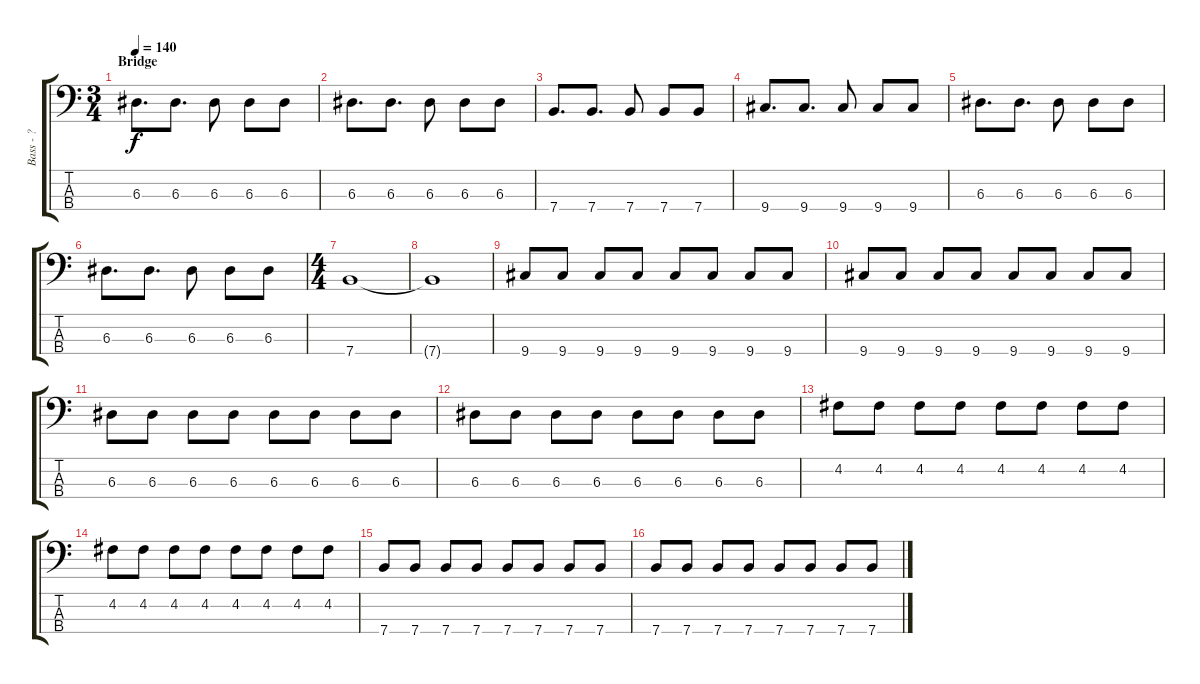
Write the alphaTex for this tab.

\track ("Bass - ?" "Bass - ?") {instrument electricbassfinger}
\staff {score tabs}
\tuning (G2 D2 A1 E1) {hide}
\ts (3 4)
\section ("" "Bridge ")
\tempo 140
\clef f4
\ks c
6.3.8{d dy f} 6.3.8{d} 6.3.8 6.3.8 6.3.8 |
6.3.8{d} 6.3.8{d} 6.3.8 6.3.8 6.3.8 |
7.4.8{d} 7.4.8{d} 7.4.8 7.4.8 7.4.8 |
9.4.8{d} 9.4.8{d} 9.4.8 9.4.8 9.4.8 |
6.3.8{d} 6.3.8{d} 6.3.8 6.3.8 6.3.8 |
6.3.8{d} 6.3.8{d} 6.3.8 6.3.8 6.3.8 |
\ts (4 4)
7.4.1 |
7.4{t}.1 |
9.4.8 9.4.8 9.4.8 9.4.8 9.4.8 9.4.8 9.4.8 9.4.8 |
9.4.8 9.4.8 9.4.8 9.4.8 9.4.8 9.4.8 9.4.8 9.4.8 |
6.3.8 6.3.8 6.3.8 6.3.8 6.3.8 6.3.8 6.3.8 6.3.8 |
6.3.8 6.3.8 6.3.8 6.3.8 6.3.8 6.3.8 6.3.8 6.3.8 |
4.2.8 4.2.8 4.2.8 4.2.8 4.2.8 4.2.8 4.2.8 4.2.8 |
4.2.8 4.2.8 4.2.8 4.2.8 4.2.8 4.2.8 4.2.8 4.2.8 |
7.4.8 7.4.8 7.4.8 7.4.8 7.4.8 7.4.8 7.4.8 7.4.8 |
7.4.8 7.4.8 7.4.8 7.4.8 7.4.8 7.4.8 7.4.8 7.4.8
